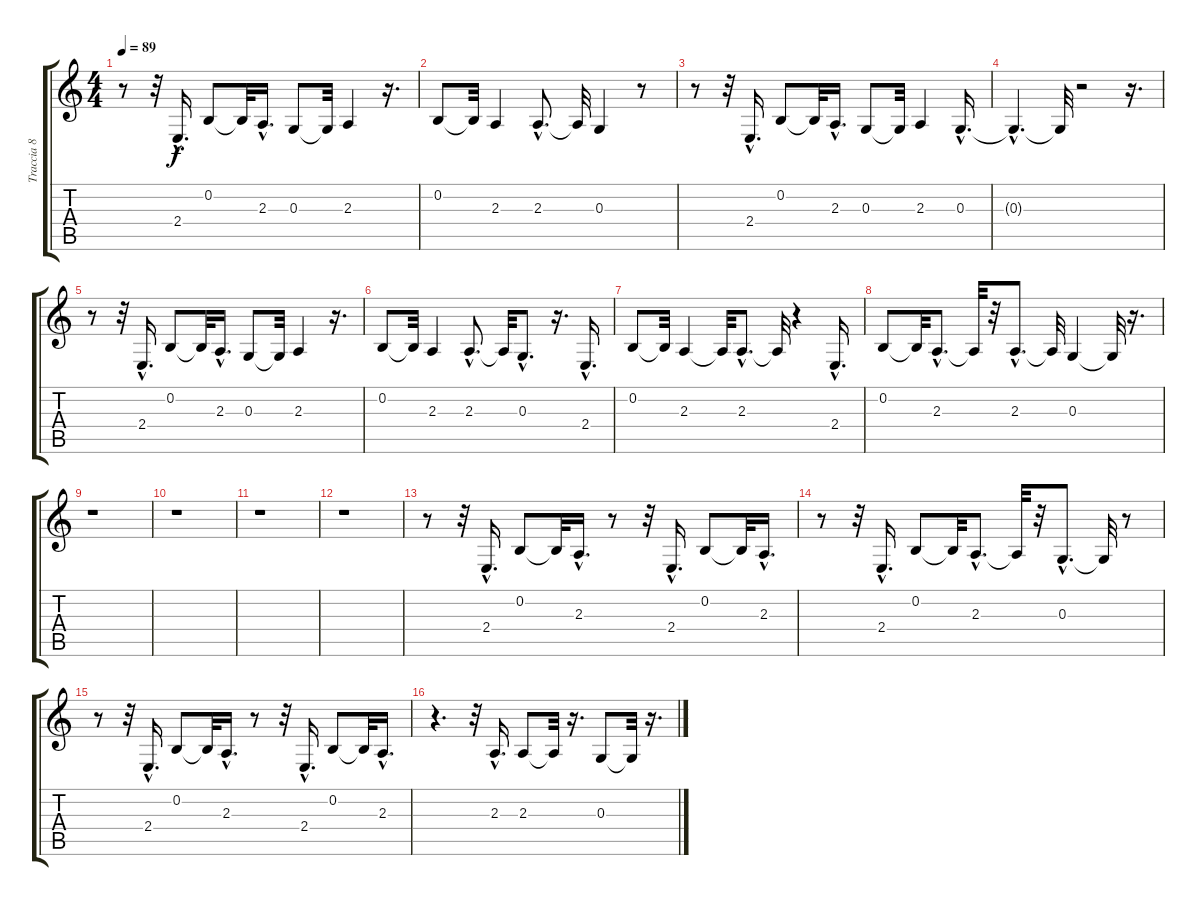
\track ("Traccia 8" "Traccia 8") {instrument lead6voice}
\staff {score tabs}
\tuning (E4 B3 G3 D3 A2 E2) {hide}
\ts (4 4)
\tempo 89
\clef g2
\ks c
r.8{dy f} r.32 2.4{hac}.16{d} 0.2.8 0.2{t}.32 2.3{hac}.16{d} 0.3.8 0.3{t}.32 2.3.4 r.16{d} |
0.2.8 0.2{t}.32 2.3.4 2.3{hac}.8{d} 2.3{t}.32 0.3.4 r.8 |
r.8 r.32 2.4{hac}.16{d} 0.2.8 0.2{t}.32 2.3{hac}.16{d} 0.3.8 0.3{t}.32 2.3.4 0.3{hac}.16{d} |
0.3{hac t}.4{d} 0.3{t}.32 r.2 r.16{d} |
r.8 r.32 2.4{hac}.16{d} 0.2.8 0.2{t}.32 2.3{hac}.16{d} 0.3.8 0.3{t}.32 2.3.4 r.16{d} |
0.2.8 0.2{t}.32 2.3.4 2.3{hac}.8{d} 2.3{t}.32 0.3{hac}.8{d} r.16{d} 2.4{hac}.16{d} |
0.2.8 0.2{t}.32 2.3.4 2.3{t}.32 2.3{hac}.8{d} 2.3{t}.32 r.4 2.4{hac}.16{d} |
0.2.8 0.2{t}.32 2.3{hac}.8{d} 2.3{t}.32 r.32 2.3{hac}.8{d} 2.3{t}.32 0.3.4 0.3{t}.32 r.16{d} |
r.1 |
r.1 |
r.1 |
r.1 |
r.8 r.32 2.4{hac}.16{d} 0.2.8 0.2{t}.32 2.3{hac}.16{d} r.8 r.32 2.4{hac}.16{d} 0.2.8 0.2{t}.32 2.3{hac}.16{d} |
r.8 r.32 2.4{hac}.16{d} 0.2.8 0.2{t}.32 2.3{hac}.8{d} 2.3{t}.32 r.32 0.3{hac}.8{d} 0.3{t}.32 r.8 |
r.8 r.32 2.4{hac}.16{d} 0.2.8 0.2{t}.32 2.3{hac}.16{d} r.8 r.32 2.4{hac}.16{d} 0.2.8 0.2{t}.32 2.3{hac}.16{d} |
r.4{d} r.32 2.3{hac}.16{d} 2.3.8 2.3{t}.32 r.16{d} 0.3.8 0.3{t}.32 r.16{d}
